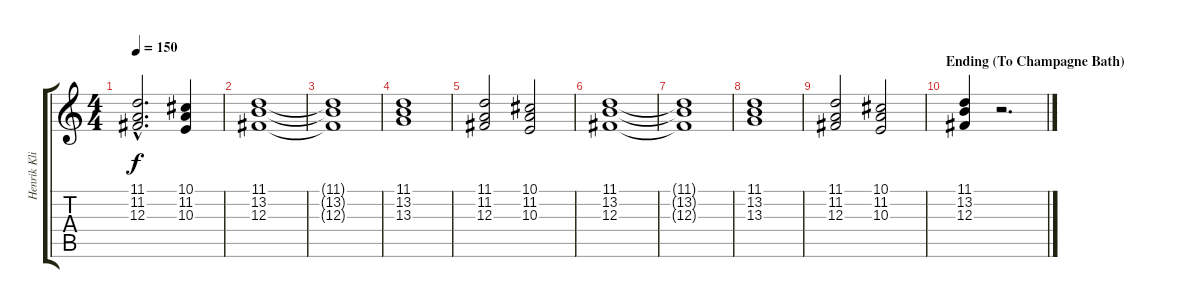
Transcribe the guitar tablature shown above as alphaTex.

\track ("Henrik Klingenberg - Leads" "Henrik Kli") {instrument pad1newage}
\staff {score tabs}
\tuning (Eb4 Bb3 Gb3 Db3 Ab2 Eb2) {hide}
\ts (4 4)
\tempo 150
\clef g2
\ks c
(11.1{hac} 11.2{hac} 12.3{hac}).2{d dy f} (10.1 11.2 10.3).4 |
(11.1 13.2 12.3).1 |
(11.1{t} 13.2{t} 12.3{t}).1 |
(11.1 13.2 13.3).1 |
(11.1 11.2 12.3).2 (10.1 11.2 10.3).2 |
(11.1 13.2 12.3).1 |
(11.1{t} 13.2{t} 12.3{t}).1 |
(11.1 13.2 13.3).1 |
(11.1 11.2 12.3).2 (10.1 11.2 10.3).2 |
\section ("" "Ending (To Champagne Bath)")
(11.1 13.2 12.3).4{volume 10 instrument choiraahs} r.2{d}
